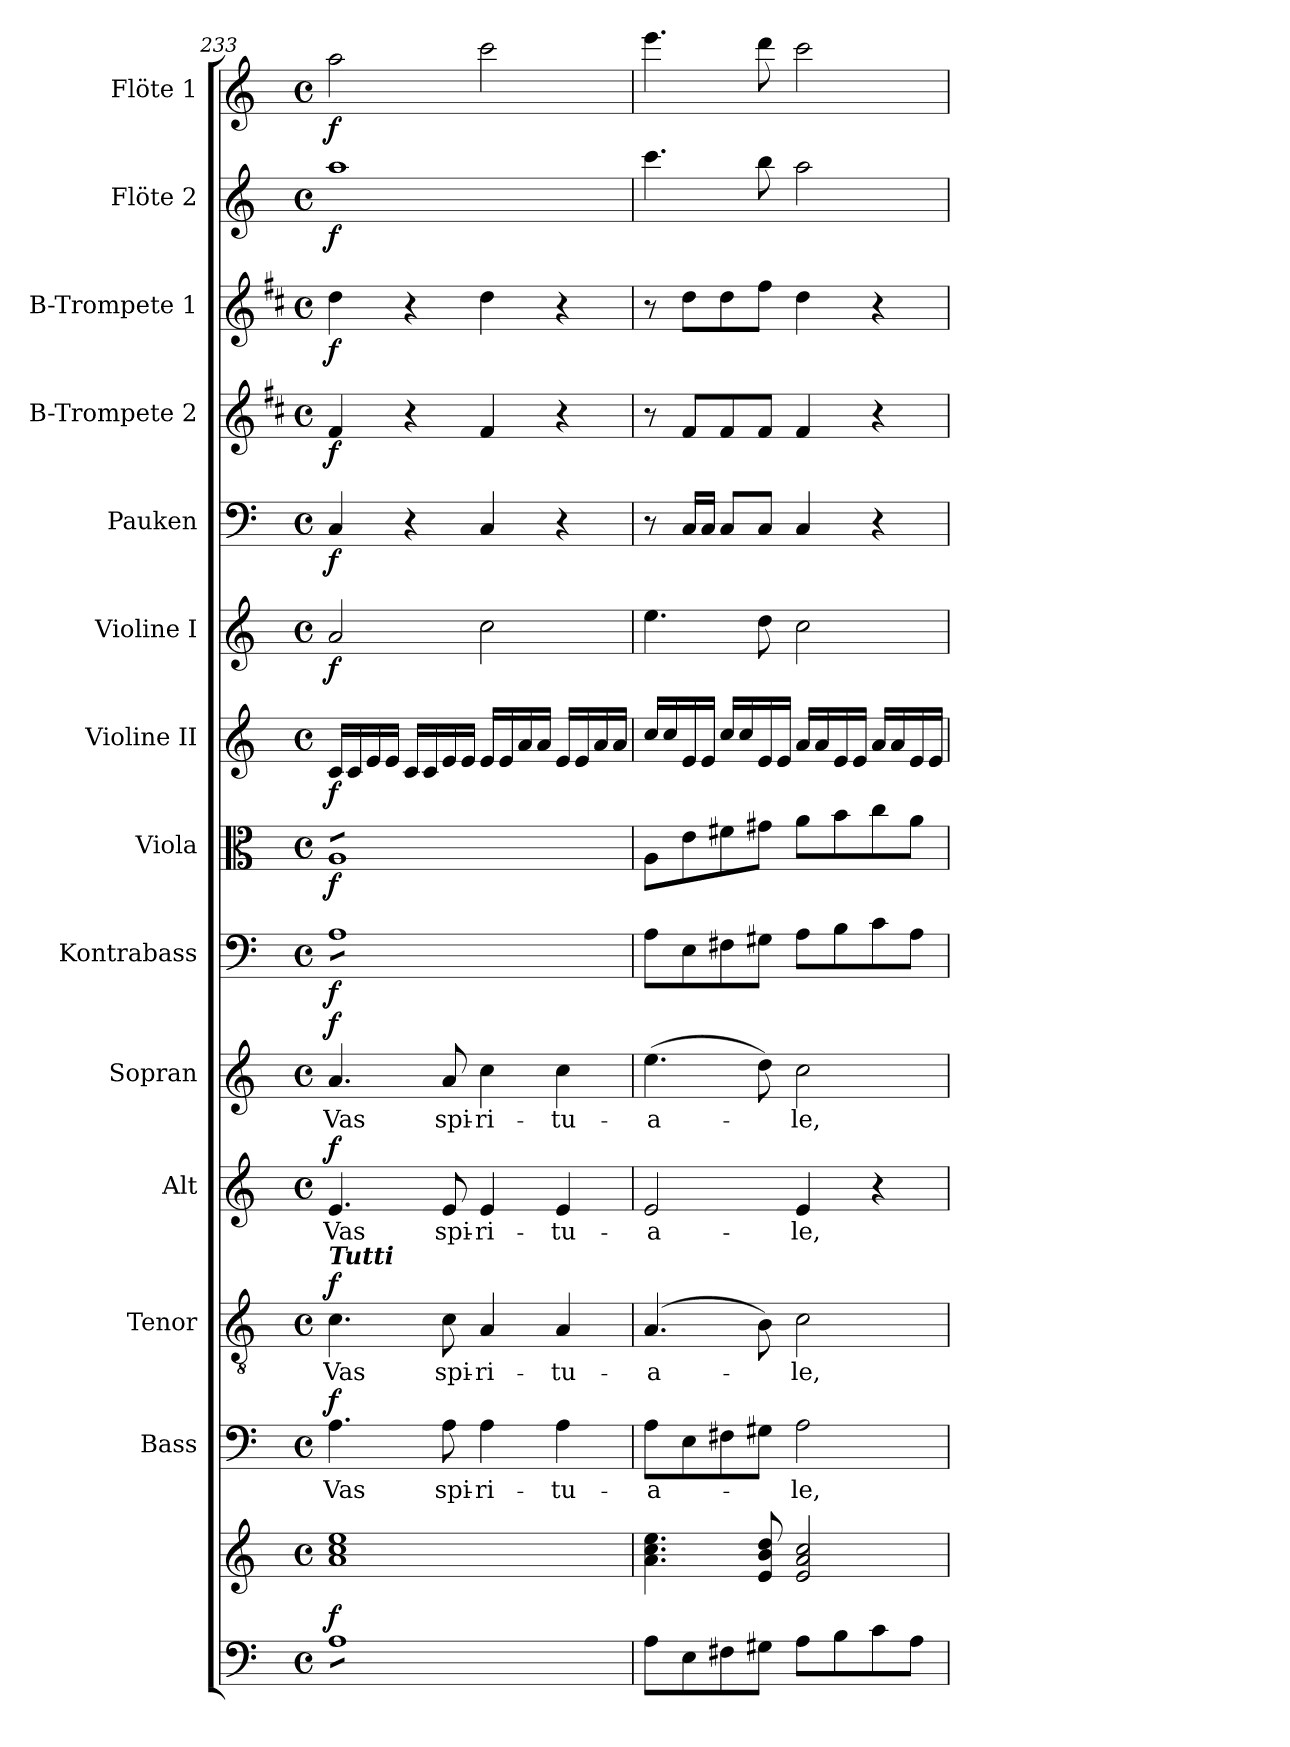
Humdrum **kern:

**kern	**kern	**dynam	**kern	**text	**dynam	**kern	**text	**dynam	**kern	**text	**dynam	**kern	**text	**dynam	**kern	**dynam	**kern	**dynam	**kern	**dynam	**kern	**dynam	**kern	**dynam	**kern	**dynam	**kern	**dynam	**kern	**dynam	**kern	**dynam
*part14	*part14	*part14	*part13	*part13	*part13	*part12	*part12	*part12	*part11	*part11	*part11	*part10	*part10	*part10	*part9	*part9	*part8	*part8	*part7	*part7	*part6	*part6	*part5	*part5	*part4	*part4	*part3	*part3	*part2	*part2	*part1	*part1
*staff15	*staff14	*staff14/15	*staff13	*staff13	*staff13	*staff12	*staff12	*staff12	*staff11	*staff11	*staff11	*staff10	*staff10	*staff10	*staff9	*staff9	*staff8	*staff8	*staff7	*staff7	*staff6	*staff6	*staff5	*staff5	*staff4	*staff4	*staff3	*staff3	*staff2	*staff2	*staff1	*staff1
*	*	*	*I"Bass	*	*	*I"Tenor	*	*	*I"Alt	*	*	*I"Sopran	*	*	*I"Kontrabass	*	*I"Viola	*	*I"Violine II	*	*I"Violine I	*	*I"Pauken	*	*I"B-Trompete 2	*	*I"B-Trompete 1	*	*I"Flöte 2	*	*I"Flöte 1	*
*	*	*	*I'B.	*	*	*I'T.	*	*	*I'A.	*	*	*I'S.	*	*	*I'Kb.	*	*I'Vla.	*	*I'Vl. II	*	*I'Vl. I	*	*I'Pk.	*	*I'B Trp. 2	*	*I'B Trp. 1	*	*I'Fl. 2	*	*I'Fl. 1	*
*clefF4	*clefG2	*	*clefF4	*	*	*clefGv2	*	*	*clefG2	*	*	*clefG2	*	*	*clefF4	*	*clefC3	*	*clefG2	*	*clefG2	*	*clefF4	*	*clefG2	*	*clefG2	*	*clefG2	*	*clefG2	*
*	*	*	*	*	*	*	*	*	*	*	*	*	*	*	*ITrd7c12	*	*	*	*	*	*	*	*	*	*ITrd1c2	*	*ITrd1c2	*	*	*	*	*
*k[]	*k[]	*	*k[]	*	*	*k[]	*	*	*k[]	*	*	*k[]	*	*	*k[]	*	*k[]	*	*k[]	*	*k[]	*	*k[]	*	*k[]	*	*k[]	*	*k[]	*	*k[]	*
*C:	*C:	*	*C:	*	*	*C:	*	*	*C:	*	*	*C:	*	*	*C:	*	*C:	*	*C:	*	*C:	*	*C:	*	*C:	*	*C:	*	*C:	*	*C:	*
*M4/4	*M4/4	*	*M4/4	*	*	*M4/4	*	*	*M4/4	*	*	*M4/4	*	*	*M4/4	*	*M4/4	*	*M4/4	*	*M4/4	*	*M4/4	*	*M4/4	*	*M4/4	*	*M4/4	*	*M4/4	*
*met(c)	*met(c)	*	*met(c)	*	*	*met(c)	*	*	*met(c)	*	*	*met(c)	*	*	*met(c)	*	*met(c)	*	*met(c)	*	*met(c)	*	*met(c)	*	*met(c)	*	*met(c)	*	*met(c)	*	*met(c)	*
=233	=233	=233	=233	=233	=233	=233	=233	=233	=233	=233	=233	=233	=233	=233	=233	=233	=233	=233	=233	=233	=233	=233	=233	=233	=233	=233	=233	=233	=233	=233	=233	=233
!	!	!	!	!	!	!LO:TX:a:Bi:t=Tutti	!	!	!	!	!	!	!	!	!	!	!	!	!	!	!	!	!	!	!	!	!	!	!	!	!	!
!	!	!LO:DY:a=2	!	!LO:LY:b	!LO:DY:a	!	!LO:LY:b	!LO:DY:a	!	!LO:LY:b	!LO:DY:a	!	!LO:LY:b	!LO:DY:a	!	!LO:DY:b	!	!LO:DY:b	!	!LO:DY:b	!	!LO:DY:b	!	!LO:DY:b	!	!LO:DY:b	!	!LO:DY:b	!	!LO:DY:b	!	!LO:DY:b
*tremolo	*	*	*	*	*	*	*	*	*	*	*	*	*	*	*	*	*	*	*	*	*	*	*	*	*	*	*	*	*	*	*	*
*	*	*	*	*	*	*	*	*	*	*	*	*	*	*	*tremolo	*	*	*	*	*	*	*	*	*	*	*	*	*	*	*	*	*
*	*	*	*	*	*	*	*	*	*	*	*	*	*	*	*	*	*tremolo	*	*	*	*	*	*	*	*	*	*	*	*	*	*	*
8AL	1a 1cc 1ee	f	4.A\	Vas	f	4.c\	Vas	f	4.e/	Vas	f	4.a/	Vas	f	8AAL	f	8AL	f	16c/LL	f	2a/	f	4C/	f	4e/	f	4cc\	f	1aa	f	2aa\	f
.	.	.	.	.	.	.	.	.	.	.	.	.	.	.	.	.	.	.	16c/	.	.	.	.	.	.	.	.	.	.	.	.	.
8A	.	.	.	.	.	.	.	.	.	.	.	.	.	.	8AA	.	8A	.	16e/	.	.	.	.	.	.	.	.	.	.	.	.	.
.	.	.	.	.	.	.	.	.	.	.	.	.	.	.	.	.	.	.	16e/JJ	.	.	.	.	.	.	.	.	.	.	.	.	.
8A	.	.	.	.	.	.	.	.	.	.	.	.	.	.	8AA	.	8A	.	16c/LL	.	.	.	4r	.	4r	.	4r	.	.	.	.	.
.	.	.	.	.	.	.	.	.	.	.	.	.	.	.	.	.	.	.	16c/	.	.	.	.	.	.	.	.	.	.	.	.	.
!	!	!	!	!LO:LY:b	!	!	!LO:LY:b	!	!	!LO:LY:b	!	!	!LO:LY:b	!	!	!	!	!	!	!	!	!	!	!	!	!	!	!	!	!	!	!
8A	.	.	8A\	spi-	.	8c\	spi-	.	8e/	spi-	.	8a/	spi-	.	8AA	.	8A	.	16e/	.	.	.	.	.	.	.	.	.	.	.	.	.
.	.	.	.	.	.	.	.	.	.	.	.	.	.	.	.	.	.	.	16e/JJ	.	.	.	.	.	.	.	.	.	.	.	.	.
!	!	!	!	!LO:LY:b	!	!	!LO:LY:b	!	!	!LO:LY:b	!	!	!LO:LY:b	!	!	!	!	!	!	!	!	!	!	!	!	!	!	!	!	!	!	!
8A	.	.	4A\	-ri-	.	4A/	-ri-	.	4e/	-ri-	.	4cc\	-ri-	.	8AA	.	8A	.	16e/LL	.	2cc\	.	4C/	.	4e/	.	4cc\	.	.	.	2ccc\	.
.	.	.	.	.	.	.	.	.	.	.	.	.	.	.	.	.	.	.	16e/	.	.	.	.	.	.	.	.	.	.	.	.	.
8A	.	.	.	.	.	.	.	.	.	.	.	.	.	.	8AA	.	8A	.	16a/	.	.	.	.	.	.	.	.	.	.	.	.	.
.	.	.	.	.	.	.	.	.	.	.	.	.	.	.	.	.	.	.	16a/JJ	.	.	.	.	.	.	.	.	.	.	.	.	.
!	!	!	!	!LO:LY:b	!	!	!LO:LY:b	!	!	!LO:LY:b	!	!	!LO:LY:b	!	!	!	!	!	!	!	!	!	!	!	!	!	!	!	!	!	!	!
8A	.	.	4A\	-tu-	.	4A/	-tu-	.	4e/	-tu-	.	4cc\	-tu-	.	8AA	.	8A	.	16e/LL	.	.	.	4r	.	4r	.	4r	.	.	.	.	.
.	.	.	.	.	.	.	.	.	.	.	.	.	.	.	.	.	.	.	16e/	.	.	.	.	.	.	.	.	.	.	.	.	.
8AJ	.	.	.	.	.	.	.	.	.	.	.	.	.	.	8AAJ	.	8AJ	.	16a/	.	.	.	.	.	.	.	.	.	.	.	.	.
*	*	*	*	*	*	*	*	*	*	*	*	*	*	*	*	*	*Xtremolo	*	*	*	*	*	*	*	*	*	*	*	*	*	*	*
*	*	*	*	*	*	*	*	*	*	*	*	*	*	*	*Xtremolo	*	*	*	*	*	*	*	*	*	*	*	*	*	*	*	*	*
*Xtremolo	*	*	*	*	*	*	*	*	*	*	*	*	*	*	*	*	*	*	*	*	*	*	*	*	*	*	*	*	*	*	*	*
.	.	.	.	.	.	.	.	.	.	.	.	.	.	.	.	.	.	.	16a/JJ	.	.	.	.	.	.	.	.	.	.	.	.	.
!!LO:PB:g=z
=234	=234	=234	=234	=234	=234	=234	=234	=234	=234	=234	=234	=234	=234	=234	=234	=234	=234	=234	=234	=234	=234	=234	=234	=234	=234	=234	=234	=234	=234	=234	=234	=234
!	!	!	!	!LO:LY:b	!	!	!LO:LY:b	!	!	!LO:LY:b	!	!	!LO:LY:b	!	!	!	!	!	!	!	!	!	!	!	!	!	!	!	!	!	!	!
8A\L	4.a\ 4.cc\ 4.ee\	.	8A\L	-a-	.	(4.A/	-a-	.	2e/	-a-	.	(>4.ee\	-a-	.	8AA\L	.	8A\L	.	16cc/LL	.	4.ee\	.	8r	.	8r	.	8r	.	4.ccc\	.	4.eee\	.
.	.	.	.	.	.	.	.	.	.	.	.	.	.	.	.	.	.	.	16cc/	.	.	.	.	.	.	.	.	.	.	.	.	.
8E\	.	.	8E\	.	.	.	.	.	.	.	.	.	.	.	8EE\	.	8e\	.	16e/	.	.	.	16C/LL	.	8e/L	.	8cc\L	.	.	.	.	.
.	.	.	.	.	.	.	.	.	.	.	.	.	.	.	.	.	.	.	16e/JJ	.	.	.	16C/JJ	.	.	.	.	.	.	.	.	.
8F#X\	.	.	8F#X\	.	.	.	.	.	.	.	.	.	.	.	8FF#X\	.	8f#X\	.	16cc/LL	.	.	.	8C/L	.	8e/	.	8cc\	.	.	.	.	.
.	.	.	.	.	.	.	.	.	.	.	.	.	.	.	.	.	.	.	16cc/	.	.	.	.	.	.	.	.	.	.	.	.	.
8G#X\J	8e/ 8b/ 8dd/	.	8G#X\J	.	.	8B\)	.	.	.	.	.	8dd\)	.	.	8GG#X\J	.	8g#X\J	.	16e/	.	8dd\	.	8C/J	.	8e/J	.	8ee\J	.	8bb\	.	8ddd\	.
.	.	.	.	.	.	.	.	.	.	.	.	.	.	.	.	.	.	.	16e/JJ	.	.	.	.	.	.	.	.	.	.	.	.	.
!	!	!	!	!LO:LY:b	!	!	!LO:LY:b	!	!	!LO:LY:b	!	!	!LO:LY:b	!	!	!	!	!	!	!	!	!	!	!	!	!	!	!	!	!	!	!
8A\L	2e/ 2a/ 2cc/	.	2A\	-le,	.	2c\	-le,	.	4e/	-le,	.	2cc\	-le,	.	8AA\L	.	8a\L	.	16a/LL	.	2cc\	.	4C/	.	4e/	.	4cc\	.	2aa\	.	2ccc\	.
.	.	.	.	.	.	.	.	.	.	.	.	.	.	.	.	.	.	.	16a/	.	.	.	.	.	.	.	.	.	.	.	.	.
8B\	.	.	.	.	.	.	.	.	.	.	.	.	.	.	8BB\	.	8b\	.	16e/	.	.	.	.	.	.	.	.	.	.	.	.	.
.	.	.	.	.	.	.	.	.	.	.	.	.	.	.	.	.	.	.	16e/JJ	.	.	.	.	.	.	.	.	.	.	.	.	.
8c\	.	.	.	.	.	.	.	.	4r	.	.	.	.	.	8C\	.	8cc\	.	16a/LL	.	.	.	4r	.	4r	.	4r	.	.	.	.	.
.	.	.	.	.	.	.	.	.	.	.	.	.	.	.	.	.	.	.	16a/	.	.	.	.	.	.	.	.	.	.	.	.	.
8A\J	.	.	.	.	.	.	.	.	.	.	.	.	.	.	8AA\J	.	8a\J	.	16e/	.	.	.	.	.	.	.	.	.	.	.	.	.
.	.	.	.	.	.	.	.	.	.	.	.	.	.	.	.	.	.	.	16e/JJ	.	.	.	.	.	.	.	.	.	.	.	.	.
=	=	=	=	=	=	=	=	=	=	=	=	=	=	=	=	=	=	=	=	=	=	=	=	=	=	=	=	=	=	=	=	=
*-	*-	*-	*-	*-	*-	*-	*-	*-	*-	*-	*-	*-	*-	*-	*-	*-	*-	*-	*-	*-	*-	*-	*-	*-	*-	*-	*-	*-	*-	*-	*-	*-
